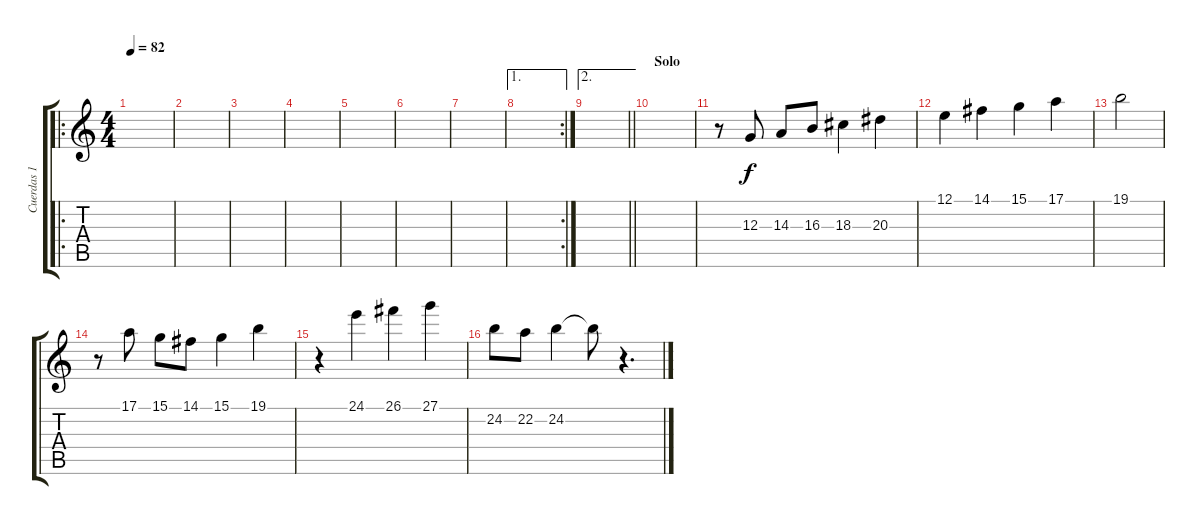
\track ("Cuerdas 1" "Cuerdas 1") {instrument stringensemble1}
\staff {score tabs}
\tuning (E4 B3 G3 D3 A2 E2) {hide}
\ro
\ts (4 4)
\tempo 82
\clef g2
\ks c
|
|
|
|
|
|
|
\ae 1
\rc 2
|
\ae 2
\barLineRight lightlight
|
\section ("" "Solo")
|
r.8 12.3.8 14.3.8 16.3.8 18.3.4 20.3.4 |
12.1.4 14.1.4 15.1.4 17.1.4 |
19.1.2 |
r.8 17.1.8 15.1.8 14.1.8 15.1.4 19.1.4 |
r.4 24.1.4 26.1.4 27.1.4 |
24.2.8 22.2.8 24.2.4 24.2{t}.8 r.4{d}
